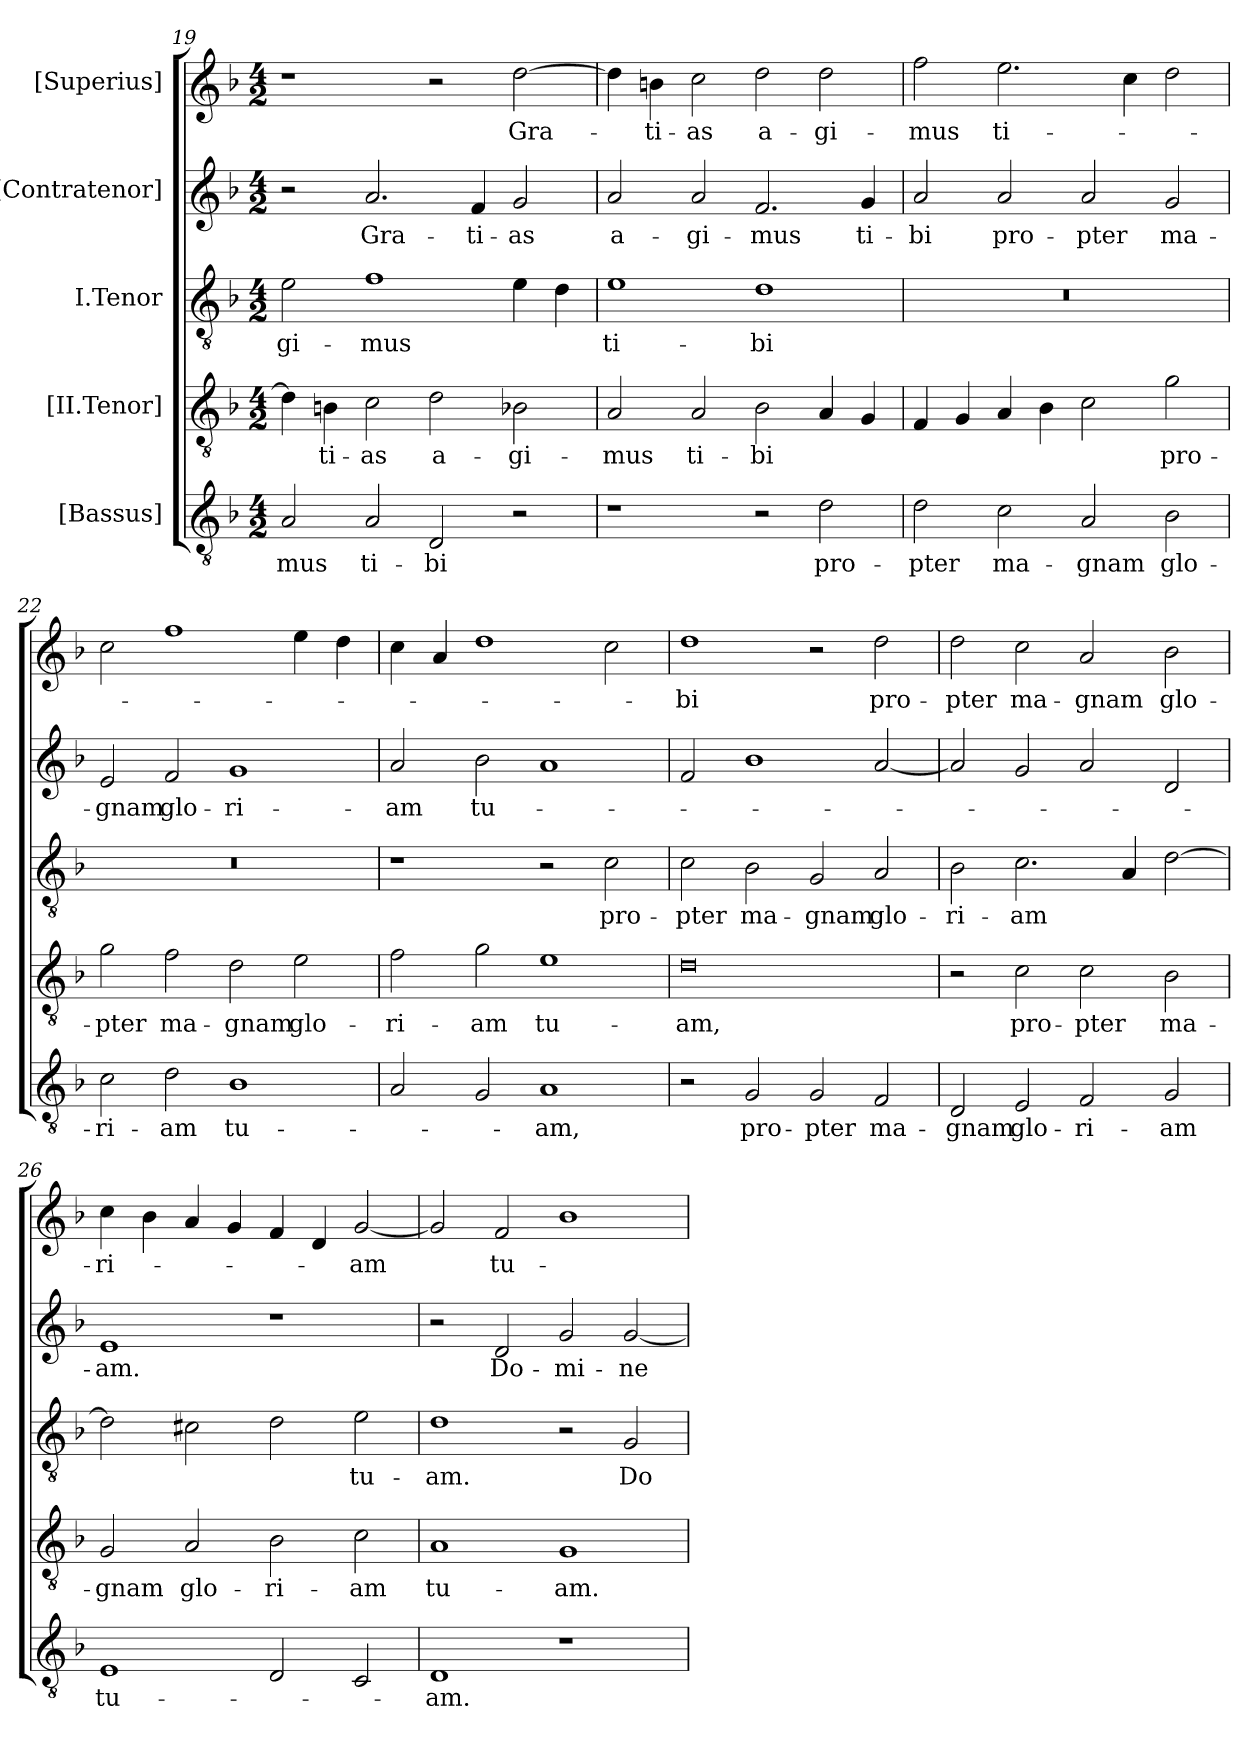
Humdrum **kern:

**kern	**text	**kern	**text	**kern	**text	**kern	**text	**kern	**text
*part5	*part5	*part4	*part4	*part3	*part3	*part2	*part2	*part1	*part1
*staff5	*staff5	*staff4	*staff4	*staff3	*staff3	*staff2	*staff2	*staff1	*staff1
*I"[Bassus]	*	*I"[II.Tenor]	*	*I"I.Tenor	*	*I"[Contratenor]	*	*I"[Superius]	*
*clefGv2	*	*clefGv2	*	*clefGv2	*	*clefG2	*	*clefG2	*
*k[b-]	*	*k[b-]	*	*k[b-]	*	*k[b-]	*	*k[b-]	*
*M4/2	*	*M4/2	*	*M4/2	*	*M4/2	*	*M4/2	*
=19	=19	=19	=19	=19	=19	=19	=19	=19	=19
2A/	-mus	4d\]	.	2e\	-gi-	2r	.	1r	.
.	.	4Bn\	-ti-	.	.	.	.	.	.
2A/	ti-	2c\	-as	1f\	-mus	2.a/	Gra-	.	.
2D/	-bi	2d\	a-	.	.	.	.	2r	.
.	.	.	.	.	.	4f/	-ti-	.	.
2r	.	2B-X\	-gi-	4e\	.	2g/	-as	[2dd\	Gra-
.	.	.	.	4d\	.	.	.	.	.
=20	=20	=20	=20	=20	=20	=20	=20	=20	=20
1r	.	2A/	-mus	1e\	ti-	2a/	a-	4dd\]	.
.	.	.	.	.	.	.	.	4bn\	-ti-
.	.	2A/	ti-	.	.	2a/	-gi-	2cc\	-as
2r	.	2B-\	-bi	1d\	-bi	2.f/	-mus	2dd\	a-
2d\	pro-	4A/	.	.	.	.	.	2dd\	-gi-
.	.	4G/	.	.	.	4g/	ti-	.	.
=21	=21	=21	=21	=21	=21	=21	=21	=21	=21
2d\	-pter	4F/	.	0r	.	2a/	-bi	2ff\	-mus
.	.	4G/	.	.	.	.	.	.	.
2c\	ma-	4A/	.	.	.	2a/	pro-	2.ee\	ti-
.	.	4B-\	.	.	.	.	.	.	.
2A/	-gnam	2c\	.	.	.	2a/	-pter	.	.
.	.	.	.	.	.	.	.	4cc\	.
2B-\	glo-	2g\	pro-	.	.	2g/	ma-	2dd\	.
=22	=22	=22	=22	=22	=22	=22	=22	=22	=22
2c\	-ri-	2g\	-pter	0r	.	2e/	-gnam	2cc\	.
2d\	-am	2f\	ma-	.	.	2f/	glo-	1ff\	.
1B-\	tu-	2d\	-gnam	.	.	1g/	-ri-	.	.
.	.	2e\	glo-	.	.	.	.	4ee\	.
.	.	.	.	.	.	.	.	4dd\	.
=23	=23	=23	=23	=23	=23	=23	=23	=23	=23
2A/	.	2f\	-ri-	1r	.	2a/	-am	4cc\	.
.	.	.	.	.	.	.	.	4a/	.
2G/	.	2g\	-am	.	.	2b-\	tu-	1dd\	.
1A/	-am,	1e\	tu-	2r	.	1a/	.	.	.
.	.	.	.	2c\	pro-	.	.	2cc\	.
=24	=24	=24	=24	=24	=24	=24	=24	=24	=24
2r	.	0d\	-am,	2c\	-pter	2f/	.	1dd\	-bi
2G/	pro-	.	.	2B-\	ma-	1b-\	.	.	.
2G/	-pter	.	.	2G/	-gnam	.	.	2r	.
2F/	ma-	.	.	2A/	glo-	[2a/	.	2dd\	pro-
=25	=25	=25	=25	=25	=25	=25	=25	=25	=25
2D/	-gnam	2r	.	2B-\	-ri-	2a/]	.	2dd\	-pter
2E/	glo-	2c\	pro-	2.c\	-am	2g/	.	2cc\	ma-
2F/	-ri-	2c\	-pter	.	.	2a/	.	2a/	-gnam
.	.	.	.	4A/	.	.	.	.	.
2G/	-am	2B-\	ma-	[2d\	.	2d/	.	2b-\	glo-
=26	=26	=26	=26	=26	=26	=26	=26	=26	=26
1E/	tu-	2G/	-gnam	2d\]	.	1e/	-am.	4cc\	-ri-
.	.	.	.	.	.	.	.	4b-\	.
.	.	2A/	glo-	2c#X\	.	.	.	4a/	.
.	.	.	.	.	.	.	.	4g/	.
2D/	.	2B-\	-ri-	2d\	.	1r	.	4f/	.
.	.	.	.	.	.	.	.	4d/	.
2C/	.	2c\	-am	2e\	tu-	.	.	[2g/	-am
=27	=27	=27	=27	=27	=27	=27	=27	=27	=27
1D/	-am.	1A/	tu-	1d\	-am.	2r	.	2g/]	.
.	.	.	.	.	.	2d/	Do-	2f/	tu-
1r	.	1G/	-am.	2r	.	2g/	-mi-	1b-\	.
.	.	.	.	2G/	Do-	[2g/	-ne	.	.
=	=	=	=	=	=	=	=	=	=
*-	*-	*-	*-	*-	*-	*-	*-	*-	*-
